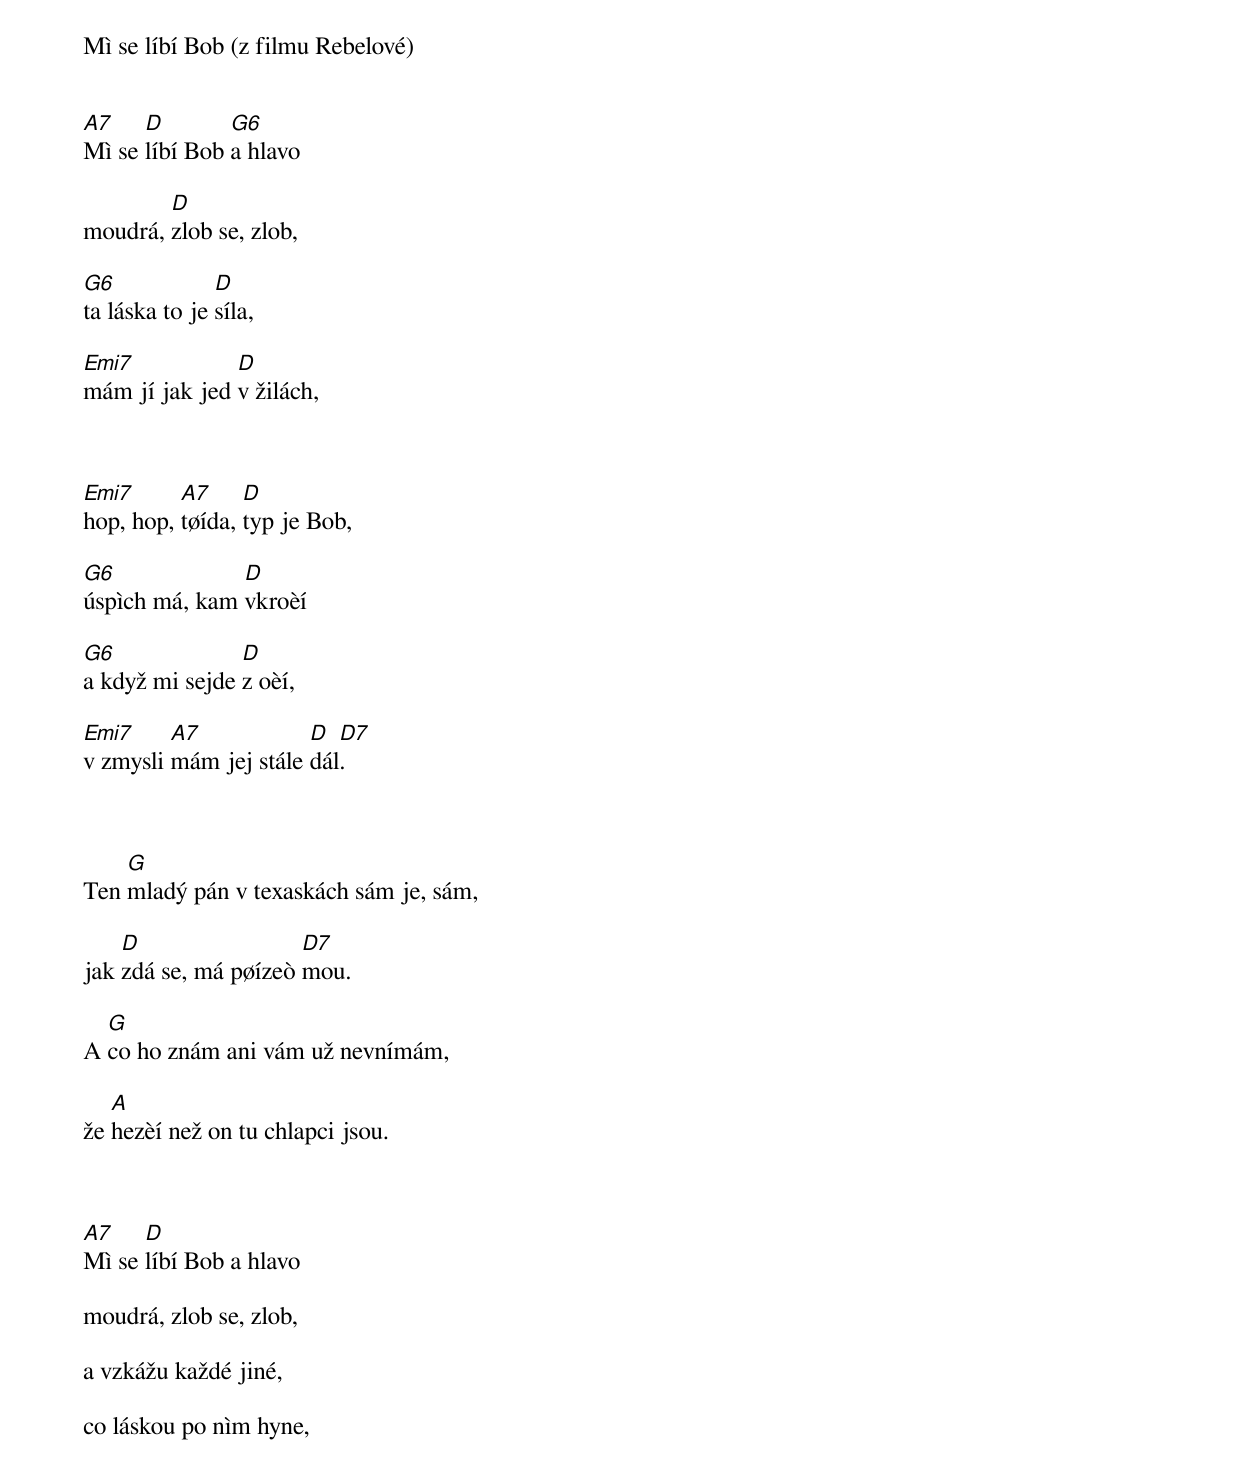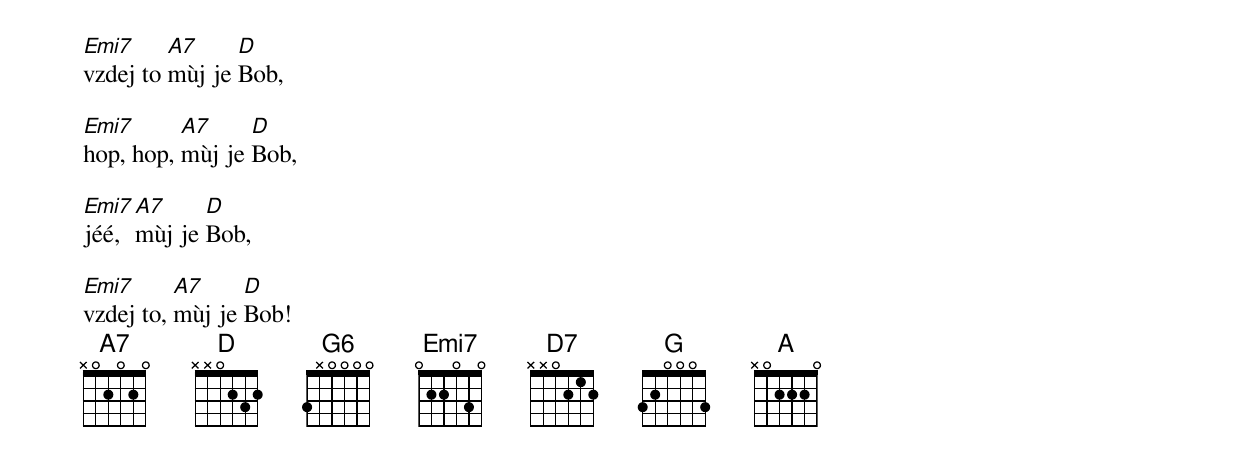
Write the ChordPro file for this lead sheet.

Mì se líbí Bob (z filmu Rebelové)


[A7]Mì se [D]líbí Bob [G6]a hlavo

moudrá, [D]zlob se, zlob,

[G6]ta láska to je [D]síla,

[Emi7]mám jí jak jed [D]v žilách,



[Emi7]hop, hop, [A7]tøída, [D]typ je Bob,

[G6]úspìch má, kam [D]vkroèí

[G6]a když mi sejde [D]z oèí,

[Emi7]v zmysli [A7]mám jej stále [D]dál[D7].



Ten [G]mladý pán v texaskách sám je, sám,

jak [D]zdá se, má pøízeò [D7]mou.

A [G]co ho znám ani vám už nevnímám,

že [A]hezèí než on tu chlapci jsou.



[A7]Mì se [D]líbí Bob a hlavo

moudrá, zlob se, zlob,

a vzkážu každé jiné,

co láskou po nìm hyne,



[Emi7]vzdej to [A7]mùj je [D]Bob,

[Emi7]hop, hop, [A7]mùj je [D]Bob,

[Emi7]jéé, [A7]mùj je [D]Bob,

[Emi7]vzdej to, [A7]mùj je [D]Bob!
